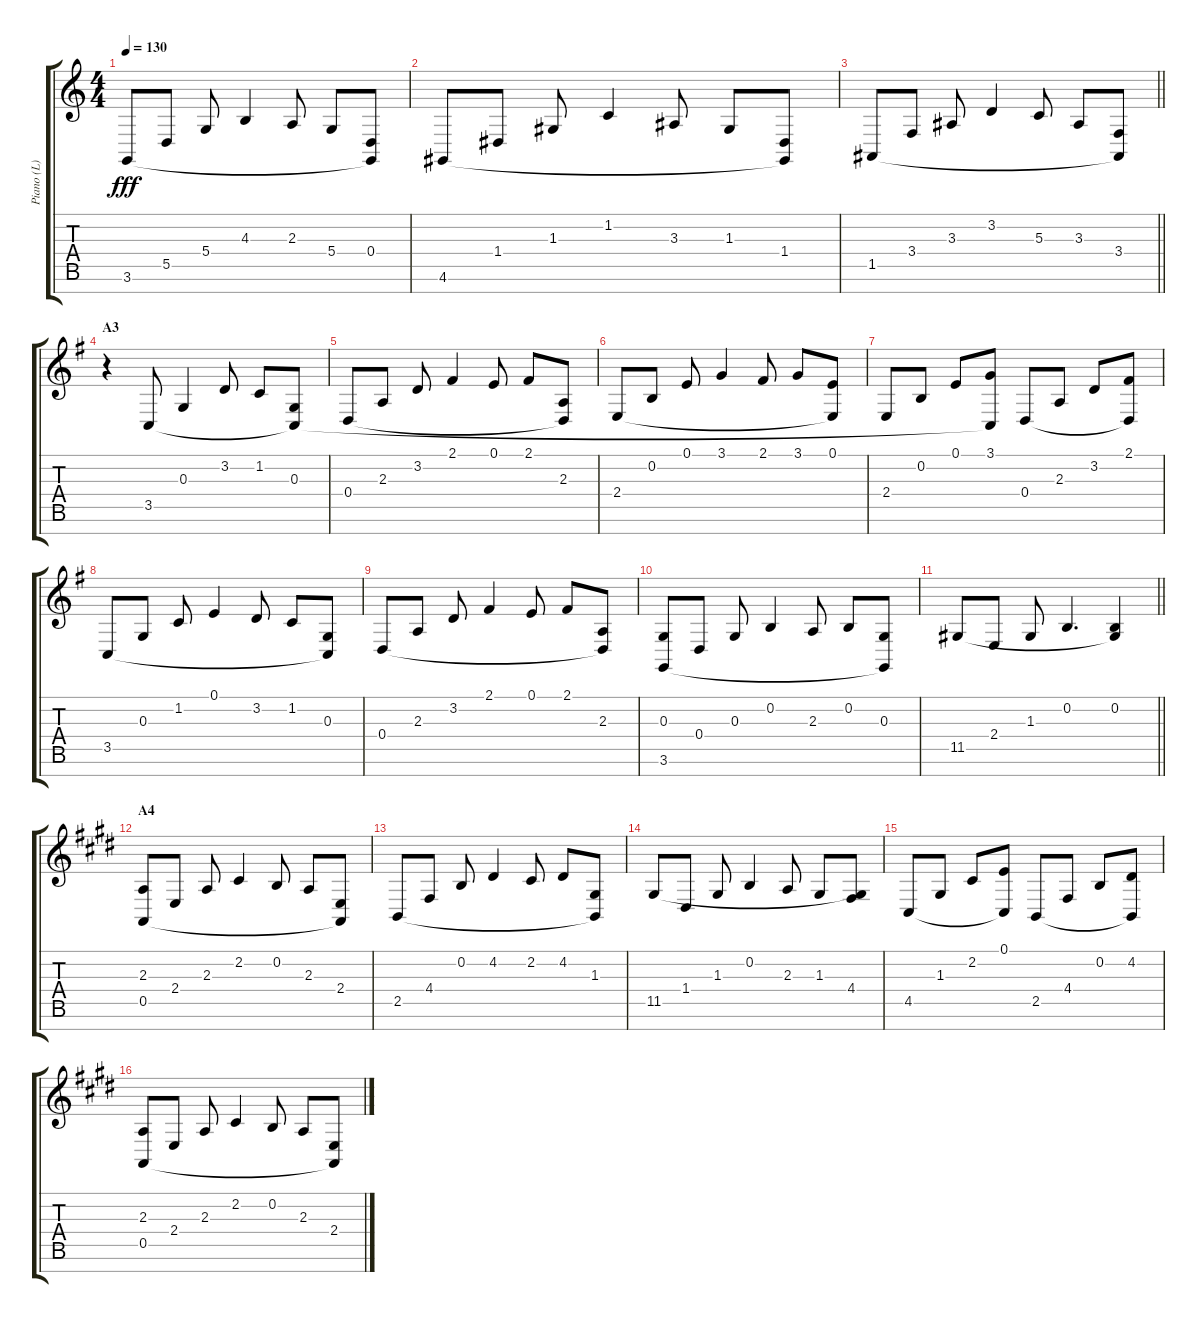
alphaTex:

\track ("Piano (L)" "Piano (L)") {instrument acousticgrandpiano}
\staff {score tabs}
\tuning (E4 B3 G3 D3 A2 E2 B1) {hide}
\ts (4 4)
\tempo 130
\clef g2
\ks c
3.6.8{dy fff} 5.5.8 5.4.8 4.3.4 2.3.8 5.4.8 (0.4 3.6{t}).8 |
4.6.8 1.4.8 1.3.8 1.2.4 3.3.8 1.3.8 (1.4 4.6{t}).8 |
\barLineRight lightlight
1.5.8 3.4.8 3.3.8 3.2.4 5.3.8 3.3.8 (3.4 1.5{t}).8 |
\section ("" "A3")
\ks g
r.4 3.5.8 0.3.4 3.2.8 1.2.8 (0.3 3.5{t}).8 |
0.4.8 2.3.8 3.2.8 2.1.4 0.1.8 2.1.8 (2.3 0.4{t}).8 |
2.4.8 0.2.8 0.1.8 3.1.4 2.1.8 3.1.8 (0.1 2.4{t}).8 |
2.4.8 0.2.8 0.1.8 (3.1 3.5{t}).8 0.4.8 2.3.8 3.2.8 (2.1 0.4{t}).8 |
3.5.8 0.3.8 1.2.8 0.1.4 3.2.8 1.2.8 (0.3 3.5{t}).8 |
0.4.8 2.3.8 3.2.8 2.1.4 0.1.8 2.1.8 (2.3 0.4{t}).8 |
(0.3 3.6).8 0.4.8 0.3.8 0.2.4 2.3.8 0.2.8 (0.3 3.6{t}).8 |
\barLineRight lightlight
11.5.8 2.4.8 1.3.8 0.2.4{d} (0.2 11.5{t}).4 |
\section ("" "A4")
\ks e
(2.3 0.5).8 2.4.8 2.3.8 2.2.4 0.2.8 2.3.8 (2.4 0.5{t}).8 |
2.5.8 4.4.8 0.2.8 4.2.4 2.2.8 4.2.8 (1.3 2.5{t}).8 |
11.5.8 1.4.8 1.3.8 0.2.4 2.3.8 1.3.8 (4.4 11.5{t}).8 |
4.5.8 1.3.8 2.2.8 (0.1 4.5{t}).8 2.5.8 4.4.8 0.2.8 (4.2 2.5{t}).8 |
(2.3 0.5).8 2.4.8 2.3.8 2.2.4 0.2.8 2.3.8 (2.4 0.5{t}).8
